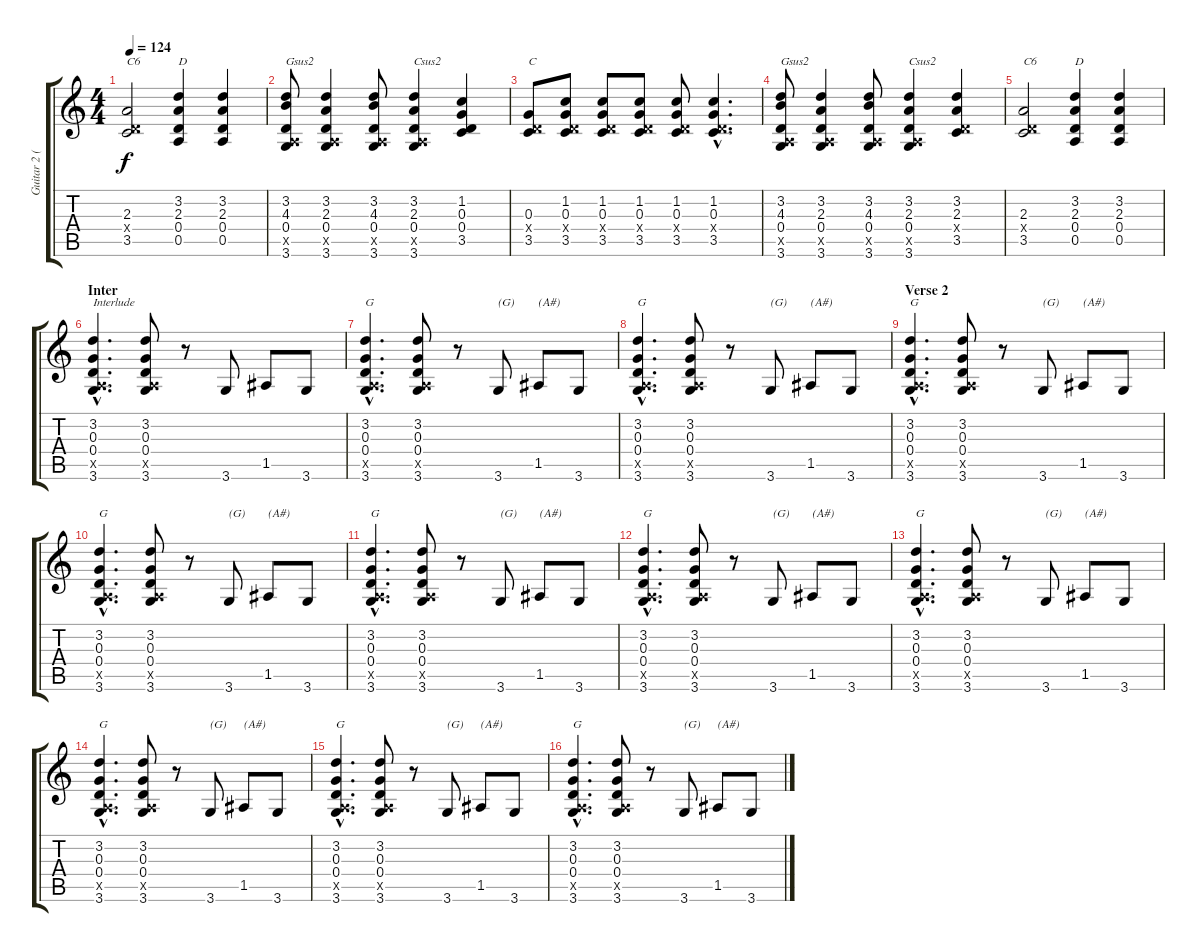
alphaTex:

\track ("Guitar 2 (Malcom)" "Guitar 2 (") {instrument distortionguitar}
\staff {score tabs}
\tuning (E4 B3 G3 D3 A2 E2) {hide}
\ts (4 4)
\tempo 124
\clef g2
\ks c
(2.3 0.4{x} 3.5).2{txt "C6" dy f} (3.2 2.3 0.4 0.5).4{txt "D"} (3.2 2.3 0.4 0.5).4 |
(3.2 4.3 0.4 0.5{x} 3.6).8{txt "Gsus2"} (3.2 2.3 0.4 0.5{x} 3.6).4 (3.2 4.3 0.4 0.5{x} 3.6).8 (3.2 2.3 0.4 0.5{x} 3.6).4{txt "Csus2"} (1.2 0.3 0.4 3.5).4 |
(0.3 0.4{x} 3.5).8{txt "C"} (1.2 0.3 0.4{x} 3.5).8 (1.2 0.3 0.4{x} 3.5).8 (1.2 0.3 0.4{x} 3.5).8 (1.2 0.3 0.4{x} 3.5).8 (1.2{hac} 0.3{hac} 0.4{hac x} 3.5{hac}).4{d} |
(3.2 4.3 0.4 0.5{x} 3.6).8{txt "Gsus2"} (3.2 2.3 0.4 0.5{x} 3.6).4 (3.2 4.3 0.4 0.5{x} 3.6).8 (3.2 2.3 0.4 0.5{x} 3.6).4{txt "Csus2"} (3.2 2.3 0.4{x} 3.5).4 |
(2.3 0.4{x} 3.5).2{txt "C6"} (3.2 2.3 0.4 0.5).4{txt "D"} (3.2 2.3 0.4 0.5).4 |
\section ("" "Inter")
(3.2{hac} 0.3{hac} 0.4{hac} 0.5{hac x} 3.6{hac}).4{d txt "Interlude"} (3.2 0.3 0.4 0.5{x} 3.6).8 r.8 3.6.8 1.5.8 3.6.8 |
(3.2{hac} 0.3{hac} 0.4{hac} 0.5{hac x} 3.6{hac}).4{d txt "G"} (3.2 0.3 0.4 0.5{x} 3.6).8 r.8 3.6.8{txt "(G)"} 1.5.8{txt "(A#)"} 3.6.8 |
(3.2{hac} 0.3{hac} 0.4{hac} 0.5{hac x} 3.6{hac}).4{d txt "G"} (3.2 0.3 0.4 0.5{x} 3.6).8 r.8 3.6.8{txt "(G)"} 1.5.8{txt "(A#)"} 3.6.8 |
\section ("" "Verse 2")
(3.2{hac} 0.3{hac} 0.4{hac} 0.5{hac x} 3.6{hac}).4{d txt "G"} (3.2 0.3 0.4 0.5{x} 3.6).8 r.8 3.6.8{txt "(G)"} 1.5.8{txt "(A#)"} 3.6.8 |
(3.2{hac} 0.3{hac} 0.4{hac} 0.5{hac x} 3.6{hac}).4{d txt "G"} (3.2 0.3 0.4 0.5{x} 3.6).8 r.8 3.6.8{txt "(G)"} 1.5.8{txt "(A#)"} 3.6.8 |
(3.2{hac} 0.3{hac} 0.4{hac} 0.5{hac x} 3.6{hac}).4{d txt "G"} (3.2 0.3 0.4 0.5{x} 3.6).8 r.8 3.6.8{txt "(G)"} 1.5.8{txt "(A#)"} 3.6.8 |
(3.2{hac} 0.3{hac} 0.4{hac} 0.5{hac x} 3.6{hac}).4{d txt "G"} (3.2 0.3 0.4 0.5{x} 3.6).8 r.8 3.6.8{txt "(G)"} 1.5.8{txt "(A#)"} 3.6.8 |
(3.2{hac} 0.3{hac} 0.4{hac} 0.5{hac x} 3.6{hac}).4{d txt "G"} (3.2 0.3 0.4 0.5{x} 3.6).8 r.8 3.6.8{txt "(G)"} 1.5.8{txt "(A#)"} 3.6.8 |
(3.2{hac} 0.3{hac} 0.4{hac} 0.5{hac x} 3.6{hac}).4{d txt "G"} (3.2 0.3 0.4 0.5{x} 3.6).8 r.8 3.6.8{txt "(G)"} 1.5.8{txt "(A#)"} 3.6.8 |
(3.2{hac} 0.3{hac} 0.4{hac} 0.5{hac x} 3.6{hac}).4{d txt "G"} (3.2 0.3 0.4 0.5{x} 3.6).8 r.8 3.6.8{txt "(G)"} 1.5.8{txt "(A#)"} 3.6.8 |
(3.2{hac} 0.3{hac} 0.4{hac} 0.5{hac x} 3.6{hac}).4{d txt "G"} (3.2 0.3 0.4 0.5{x} 3.6).8 r.8 3.6.8{txt "(G)"} 1.5.8{txt "(A#)"} 3.6.8
